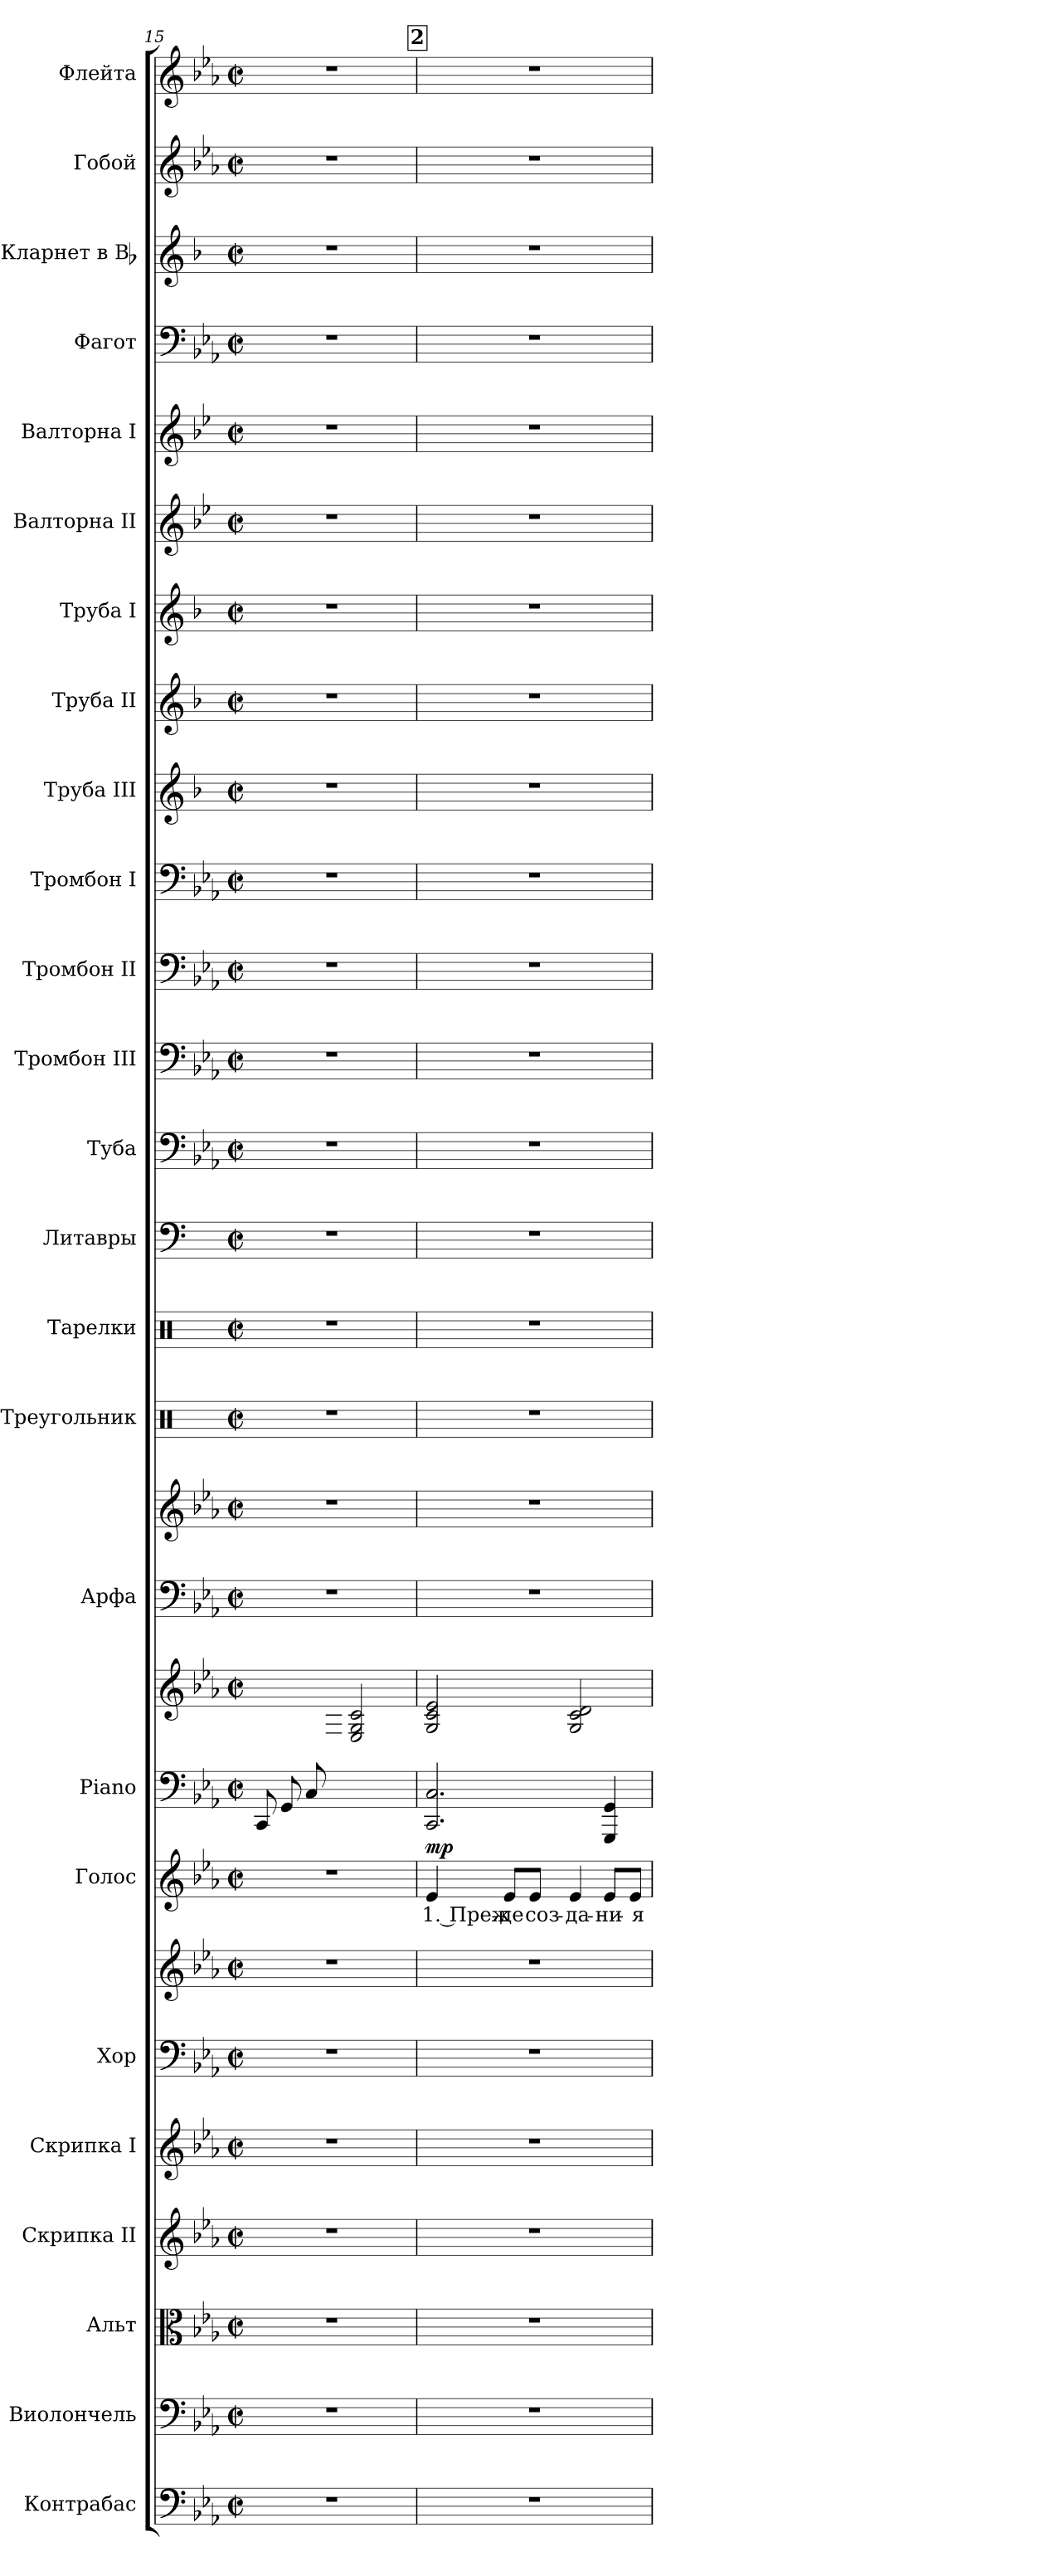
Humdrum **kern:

**kern	**kern	**kern	**kern	**kern	**kern	**kern	**kern	**text	**dynam	**kern	**kern	**kern	**kern	**kern	**kern	**kern	**kern	**kern	**kern	**kern	**kern	**kern	**kern	**kern	**kern	**kern	**kern	**kern	**kern
*part25	*part24	*part23	*part22	*part21	*part20	*part20	*part19	*part19	*part19	*part18	*part18	*part17	*part17	*part16	*part15	*part14	*part13	*part12	*part11	*part10	*part9	*part8	*part7	*part6	*part5	*part4	*part3	*part2	*part1
*staff28	*staff27	*staff26	*staff25	*staff24	*staff23	*staff22	*staff21	*staff21	*staff21	*staff20	*staff19	*staff18	*staff17	*staff16	*staff15	*staff14	*staff13	*staff12	*staff11	*staff10	*staff9	*staff8	*staff7	*staff6	*staff5	*staff4	*staff3	*staff2	*staff1
*I"Контрабас	*I"Виолончель	*I"Альт	*I"Скрипка II	*I"Скрипка I	*I"Хор	*	*I"Голос	*	*	*I"Piano	*	*I"Арфа	*	*I"Треугольник	*I"Тарелки	*I"Литавры	*I"Туба	*I"Тромбон III	*I"Тромбон II	*I"Тромбон I	*I"Труба III	*I"Труба II	*I"Труба I	*I"Валторна II	*I"Валторна I	*I"Фагот	*I"Кларнет в Bb	*I"Гобой	*I"Флейта
*	*	*	*I'Скр. II	*I'Скр. I	*	*	*	*	*	*I'Pno.	*	*	*	*	*	*	*	*I'Тромб. III	*I'Тромб. II	*I'Тромб. I	*I'Трб. III	*I'Трб. II	*I'Трб. I	*I'Валт. II	*I'Валт. I	*	*	*	*
*clefF4	*clefF4	*clefC3	*clefG2	*clefG2	*clefF4	*clefG2	*clefG2	*	*	*clefF4	*clefG2	*clefF4	*clefG2	*clefX	*clefX	*clefF4	*clefF4	*clefF4	*clefF4	*clefF4	*clefG2	*clefG2	*clefG2	*clefG2	*clefG2	*clefF4	*clefG2	*clefG2	*clefG2
*ITrd7c12	*	*	*	*	*	*	*	*	*	*	*	*	*	*	*	*	*	*	*	*	*ITrd1c2	*ITrd1c2	*ITrd1c2	*ITrd4c7	*ITrd4c7	*	*ITrd1c2	*	*
*k[b-e-a-]	*k[b-e-a-]	*k[b-e-a-]	*k[b-e-a-]	*k[b-e-a-]	*k[b-e-a-]	*k[b-e-a-]	*k[b-e-a-]	*	*	*k[b-e-a-]	*k[b-e-a-]	*k[b-e-a-]	*k[b-e-a-]	*k[]	*k[]	*k[]	*k[b-e-a-]	*k[b-e-a-]	*k[b-e-a-]	*k[b-e-a-]	*k[b-e-a-]	*k[b-e-a-]	*k[b-e-a-]	*k[b-e-a-]	*k[b-e-a-]	*k[b-e-a-]	*k[b-e-a-]	*k[b-e-a-]	*k[b-e-a-]
*c:	*c:	*c:	*c:	*c:	*c:	*c:	*c:	*	*	*c:	*c:	*c:	*c:	*C:	*C:	*a:	*c:	*c:	*c:	*c:	*c:	*c:	*c:	*c:	*c:	*c:	*c:	*c:	*c:
*M2/2	*M2/2	*M2/2	*M2/2	*M2/2	*M2/2	*M2/2	*M2/2	*	*	*M2/2	*M2/2	*M2/2	*M2/2	*M2/2	*M2/2	*M2/2	*M2/2	*M2/2	*M2/2	*M2/2	*M2/2	*M2/2	*M2/2	*M2/2	*M2/2	*M2/2	*M2/2	*M2/2	*M2/2
*met(c|)	*met(c|)	*met(c|)	*met(c|)	*met(c|)	*met(c|)	*met(c|)	*met(c|)	*	*	*met(c|)	*met(c|)	*met(c|)	*met(c|)	*met(c|)	*met(c|)	*met(c|)	*met(c|)	*met(c|)	*met(c|)	*met(c|)	*met(c|)	*met(c|)	*met(c|)	*met(c|)	*met(c|)	*met(c|)	*met(c|)	*met(c|)	*met(c|)
=15	=15	=15	=15	=15	=15	=15	=15	=15	=15	=15	=15	=15	=15	=15	=15	=15	=15	=15	=15	=15	=15	=15	=15	=15	=15	=15	=15	=15	=15
*	*	*	*	*	*	*	*	*	*	*	*^	*	*	*	*	*	*	*	*	*	*	*	*	*	*	*	*	*	*
1r	1r	1r	1r	1r	1r	1r	1r	.	.	8CCi/L	2ryy	4.ryy	1r	1r	1r	1r	1r	1r	1r	1r	1r	1r	1r	1r	1r	1r	1r	1r	1r	1r
.	.	.	.	.	.	.	.	.	.	8GGi/	.	.	.	.	.	.	.	.	.	.	.	.	.	.	.	.	.	.	.	.
.	.	.	.	.	.	.	.	.	.	8Ci/	.	.	.	.	.	.	.	.	.	.	.	.	.	.	.	.	.	.	.	.
.	.	.	.	.	.	.	.	.	.	2ryy	.	8E-i\J	.	.	.	.	.	.	.	.	.	.	.	.	.	.	.	.	.	.
.	.	.	.	.	.	.	.	.	.	.	2E-i/ 2Gi 2ci	2ryy	.	.	.	.	.	.	.	.	.	.	.	.	.	.	.	.	.	.
.	.	.	.	.	.	.	.	.	.	8ryy	.	.	.	.	.	.	.	.	.	.	.	.	.	.	.	.	.	.	.	.
*	*	*	*	*	*	*	*	*	*	*	*v	*v	*	*	*	*	*	*	*	*	*	*	*	*	*	*	*	*	*	*
!!LO:REH:place=s1:B:color=#000000:enc=box:fs=9.9988:t=2
=16	=16	=16	=16	=16	=16	=16	=16	=16	=16	=16	=16	=16	=16	=16	=16	=16	=16	=16	=16	=16	=16	=16	=16	=16	=16	=16	=16	=16	=16
!	!	!	!	!	!	!	!	!LO:LY:b:color=#000000	!	!	!	!	!	!	!	!	!	!	!	!	!	!	!	!	!	!	!	!	!
1r	1r	1r	1r	1r	1r	1r	4e-i/	1. Преж-	mp	2.CCi/ 2.Ci	2Gi/ 2ci 2e-i	1r	1r	1r	1r	1r	1r	1r	1r	1r	1r	1r	1r	1r	1r	1r	1r	1r	1r
!	!	!	!	!	!	!	!	!LO:LY:b:color=#000000	!	!	!	!	!	!	!	!	!	!	!	!	!	!	!	!	!	!	!	!	!
.	.	.	.	.	.	.	8e-i/L	-де	.	.	.	.	.	.	.	.	.	.	.	.	.	.	.	.	.	.	.	.	.
!	!	!	!	!	!	!	!	!LO:LY:b:color=#000000	!	!	!	!	!	!	!	!	!	!	!	!	!	!	!	!	!	!	!	!	!
.	.	.	.	.	.	.	8e-i/J	соз-	.	.	.	.	.	.	.	.	.	.	.	.	.	.	.	.	.	.	.	.	.
!	!	!	!	!	!	!	!	!LO:LY:b:color=#000000	!	!	!	!	!	!	!	!	!	!	!	!	!	!	!	!	!	!	!	!	!
.	.	.	.	.	.	.	4e-i/	-да-	.	.	2Gi/ 2ci 2di	.	.	.	.	.	.	.	.	.	.	.	.	.	.	.	.	.	.
!	!	!	!	!	!	!	!	!LO:LY:b:color=#000000	!	!	!	!	!	!	!	!	!	!	!	!	!	!	!	!	!	!	!	!	!
.	.	.	.	.	.	.	8e-i/L	-ни-	.	4GGGi/ 4GGi	.	.	.	.	.	.	.	.	.	.	.	.	.	.	.	.	.	.	.
!	!	!	!	!	!	!	!	!LO:LY:b:color=#000000	!	!	!	!	!	!	!	!	!	!	!	!	!	!	!	!	!	!	!	!	!
.	.	.	.	.	.	.	8e-i/J	-я	.	.	.	.	.	.	.	.	.	.	.	.	.	.	.	.	.	.	.	.	.
=	=	=	=	=	=	=	=	=	=	=	=	=	=	=	=	=	=	=	=	=	=	=	=	=	=	=	=	=	=
*-	*-	*-	*-	*-	*-	*-	*-	*-	*-	*-	*-	*-	*-	*-	*-	*-	*-	*-	*-	*-	*-	*-	*-	*-	*-	*-	*-	*-	*-
